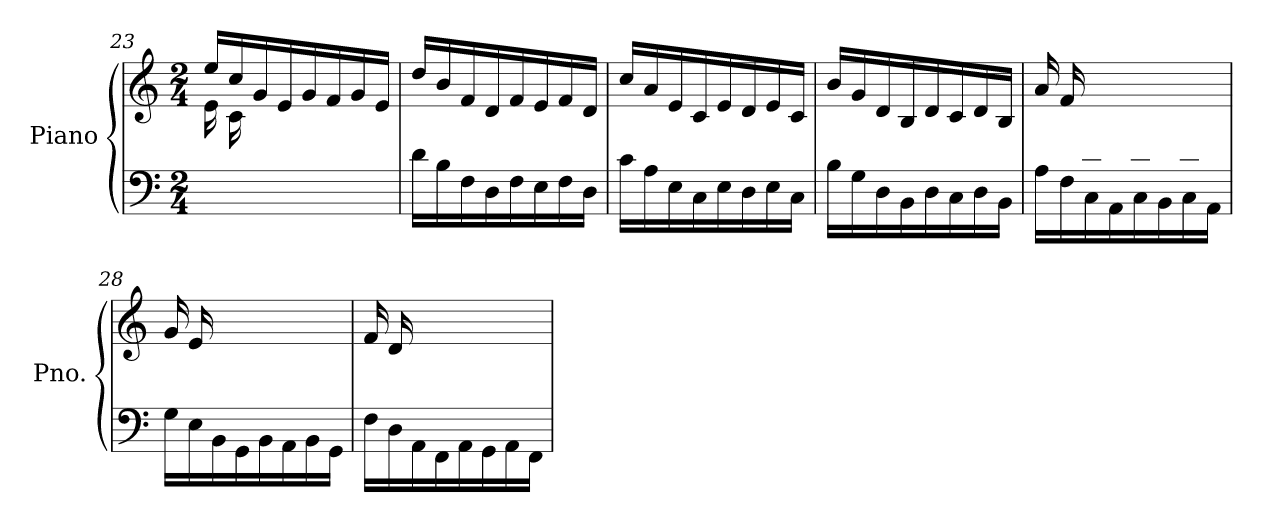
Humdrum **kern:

**kern	**kern
*part1	*part1
*staff2	*staff1
*I"Piano	*
*I'Pno.	*
*clefF4	*clefG2
*k[]	*k[]
*M2/4	*M2/4
=23	=23
*	*^
8ryy	16ee/LL	16e\LL
.	16cc/	16c\
16G\	16g/	4.ryy
16E\	16e/	.
16G\	16g/	.
16F\	16f/	.
16G\	16g/	.
16E\JJ	16e/JJ	.
*	*v	*v
=24	=24
16d\LL	16dd/LL
16B\	16b/
16F\	16f/
16D\	16d/
16F\	16f/
16E\	16e/
16F\	16f/
16D\JJ	16d/JJ
!!LO:LB:g=z
=25	=25
16c\LL	16cc/LL
16A\	16a/
16E\	16e/
16C\	16c/
16E\	16e/
16D\	16d/
16E\	16e/
16C\JJ	16c/JJ
=26	=26
16B\LL	16b/LL
16G\	16g/
16D\	16d/
16BB\	16B/
16D\	16d/
16C\	16c/
16D\	16d/
16BB\JJ	16B/JJ
=27	=27
*^	*
8ryy	16A\LL	16a/LL
.	16F\	16f/
16c/	16C\	4.ryy
16A/	16AA\	.
16c/	16C\	.
16B/	16BB\	.
16c/	16C\	.
16A/JJ	16AA\JJ	.
=28	=28	=28
8ryy	16G\LL	16g/LL
.	16E\	16e/
16B/	16BB\	4.ryy
16G/	16GG\	.
16B/	16BB\	.
16A/	16AA\	.
16B/	16BB\	.
16G/JJ	16GG\JJ	.
=29	=29	=29
8ryy	16F\LL	16f/LL
.	16D\	16d/
16A/	16AA\	4.ryy
16F/	16FF\	.
16A/	16AA\	.
16G/	16GG\	.
16A/	16AA\	.
16F/JJ	16FF\JJ	.
*v	*v	*
=	=
*-	*-
